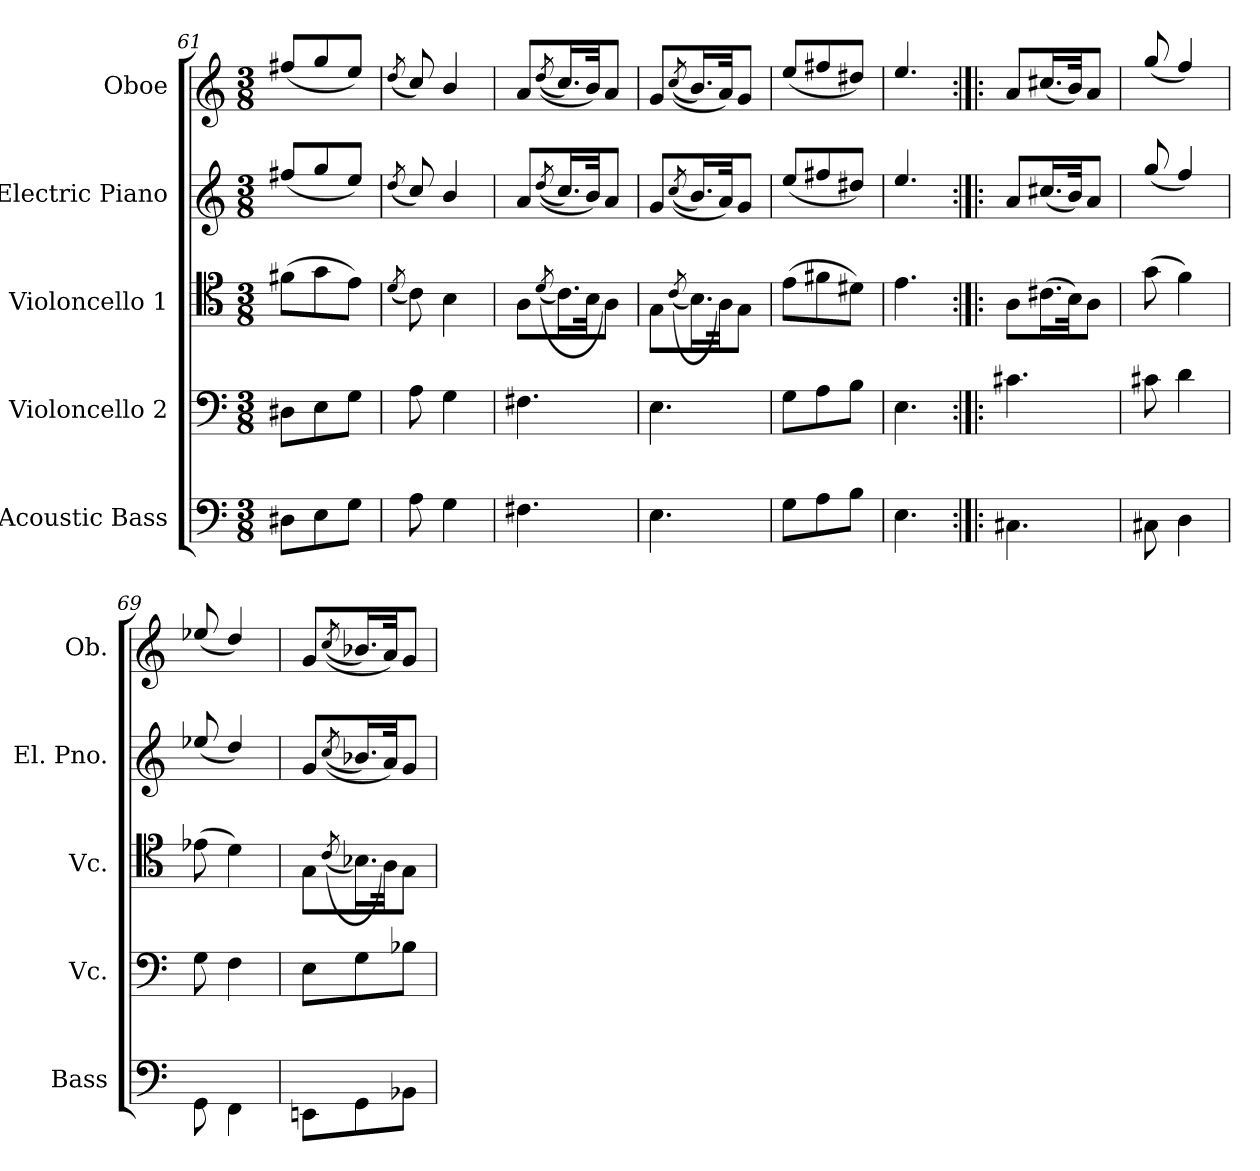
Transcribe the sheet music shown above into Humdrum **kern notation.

**kern	**kern	**kern	**kern	**kern
*part5	*part4	*part3	*part2	*part1
*staff5	*staff4	*staff3	*staff2	*staff1
*I"Acoustic Bass	*I"Violoncello 2	*I"Violoncello 1	*I"Electric Piano	*I"Oboe
*I'Bass	*I'Vc.	*I'Vc.	*I'El. Pno.	*I'Ob.
!!LO:LB:g=z
*clefF4	*clefF4	*clefC4	*clefG2	*clefG2
*ITrd7c12	*	*	*	*
*k[]	*k[]	*k[]	*k[]	*k[]
*M3/8	*M3/8	*M3/8	*M3/8	*M3/8
=61	=61	=61	=61	=61
8DD#X\L	8D#X\L	(>8f#X\L	(<8ff#X/L	(<8ff#X/L
8EE\	8E\	8g\	8gg/	8gg/
8GG\J	8G\J	8e\J)	8ee/J)	8ee/J)
=62	=62	=62	=62	=62
.	.	(<8qd/	(<8qdd/	(<8qdd/
8AA\	8A\	8c\)	8cc/)	8cc/)
4GG\	4G\	4B\	4b/	4b/
=63	=63	=63	=63	=63
4.FF#X\	4.F#X\	8A\L	8a/L	8a/L
.	.	(<(<8qd/	(<(<8qdd/	(<(<8qdd/
.	.	16.c\L)	16.cc/L)	16.cc/L)
.	.	32B\JK	32b/JK)	32b/JK)
.	.	8A\J)	8a/J	8a/J
=64	=64	=64	=64	=64
4.EE\	4.E\	8G\L	8g/L	8g/L
.	.	(<(<8qc/	(<(<8qcc/	(<(<8qcc/
.	.	16.B\L)	16.b/L)	16.b/L)
.	.	32A\JK)	32a/JK)	32a/JK)
.	.	8G\J	8g/J	8g/J
=65	=65	=65	=65	=65
8GG\L	8G\L	(>8e\L	(<8ee/L	(<8ee/L
8AA\	8A\	8f#X\	8ff#X/	8ff#X/
8BB\J	8B\J	8d#X\J)	8dd#X/J)	8dd#X/J)
=66	=66	=66	=66	=66
4.EE\	4.E\	4.e\	4.ee/	4.ee/
=67:|!|:	=67:|!|:	=67:|!|:	=67:|!|:	=67:|!|:
4.CC#X\	4.c#X\	8A\L	8a/L	8a/L
.	.	(>16.c#X\L	(<16.cc#X/L	(<16.cc#X/L
.	.	32B\JK)	32b/JK)	32b/JK)
.	.	8A\J	8a/J	8a/J
=68	=68	=68	=68	=68
8CC#X\	8c#X\	(>8g\	(<8gg/	(<8gg/
4DD\	4d\	4f\)	4ff/)	4ff/)
=69	=69	=69	=69	=69
8GGG\	8G\	(>8e-X\	(<8ee-X/	(<8ee-X/
4FFF\	4F\	4d\)	4dd/)	4dd/)
!!LO:PB:g=z
=70	=70	=70	=70	=70
8EEEn\L	8E\L	8G\L	8g/L	8g/L
.	.	(<(<8qc/	(<(<8qcc/	(<(<8qcc/
8GGG\	8G\	16.B-X\L)	16.b-X/L)	16.b-X/L)
.	.	32A\JK)	32a/JK)	32a/JK)
8BBB-X\J	8B-X\J	8G\J	8g/J	8g/J
=	=	=	=	=
*-	*-	*-	*-	*-
